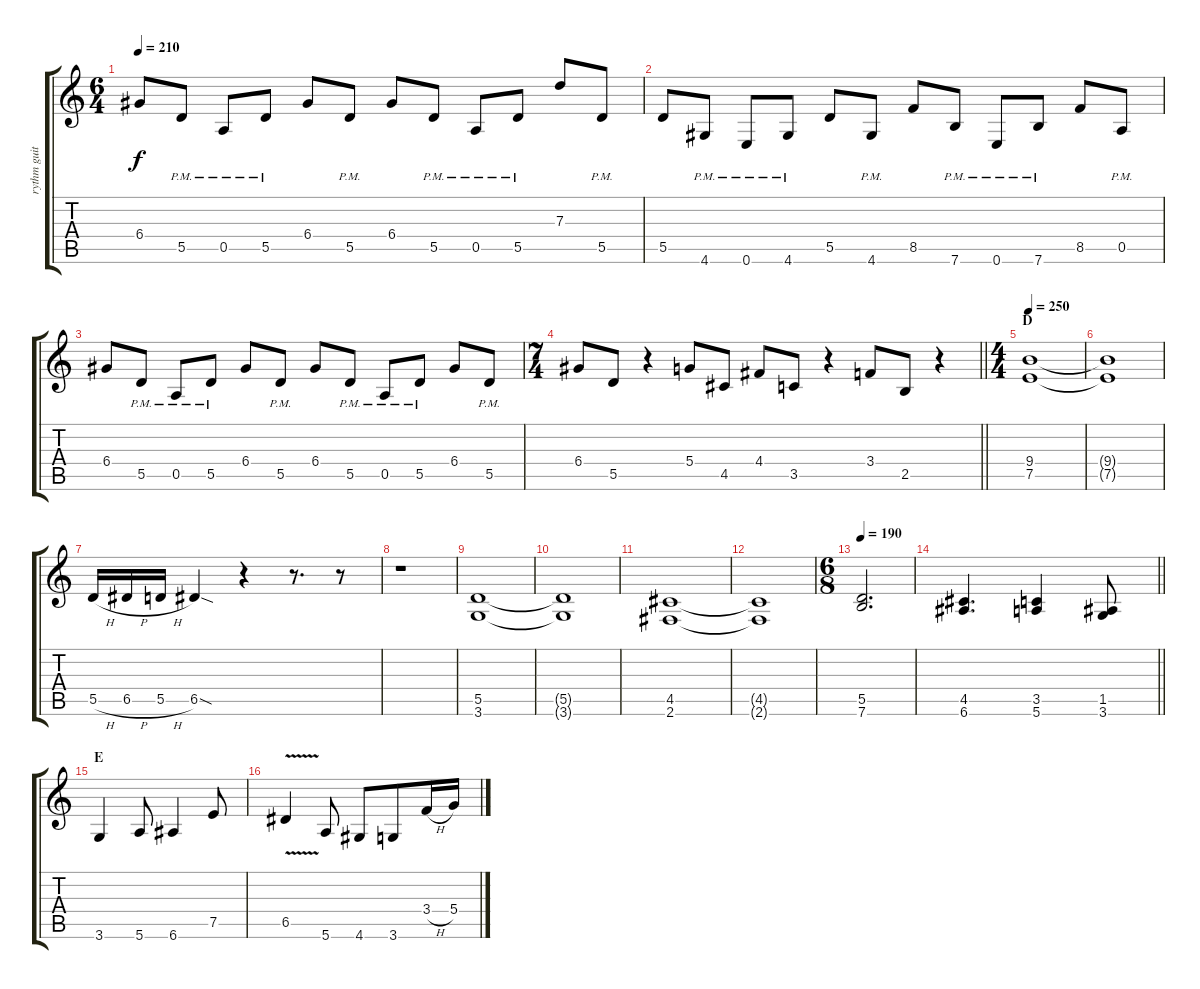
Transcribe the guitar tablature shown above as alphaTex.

\track ("rythm guitar 2" "rythm guit") {instrument distortionguitar}
\staff {score tabs}
\tuning (E4 B3 G3 D3 A2 E2) {hide}
\ts (6 4)
\tempo 210
\clef g2
\ks c
6.4.8{dy f} 5.5{pm}.8 0.5{pm}.8 5.5{pm}.8 6.4.8 5.5{pm}.8 6.4.8 5.5{pm}.8 0.5{pm}.8 5.5{pm}.8 7.3.8 5.5{pm}.8 |
5.5.8 4.6{pm}.8 0.6{pm}.8 4.6{pm}.8 5.5.8 4.6{pm}.8 8.5.8 7.6{pm}.8 0.6{pm}.8 7.6{pm}.8 8.5.8 0.5{pm}.8 |
6.4.8 5.5{pm}.8 0.5{pm}.8 5.5{pm}.8 6.4.8 5.5{pm}.8 6.4.8 5.5{pm}.8 0.5{pm}.8 5.5{pm}.8 6.4.8 5.5{pm}.8 |
\ts (7 4)
\barLineRight lightlight
6.4.8 5.5.8 r.4 5.4.8 4.5.8 4.4.8 3.5.8 r.4 3.4.8 2.5.8 r.4 |
\ts (4 4)
\section ("" "D")
\tempo 250
(9.4 7.5).1 |
(9.4{t} 7.5{t}).1 |
5.5{h}.16 6.5{h}.16 5.5{h}.16 6.5{sod}.4 r.4 r.8{d} r.8 |
r.1 |
(5.5 3.6).1 |
(5.5{t} 3.6{t}).1 |
(4.5 2.6).1 |
(4.5{t} 2.6{t}).1 |
\ts (6 8)
\tempo 190
(5.5 7.6).2{d} |
\barLineRight lightlight
(4.5 6.6).4{d} (3.5 5.6).4 (1.5 3.6).8 |
\section ("" "E")
3.6.4 5.6.8 6.6.4 7.5.8 |
6.5{v}.4 5.6.8 4.6.8 3.6.8 3.4{h}.16 5.4.16
